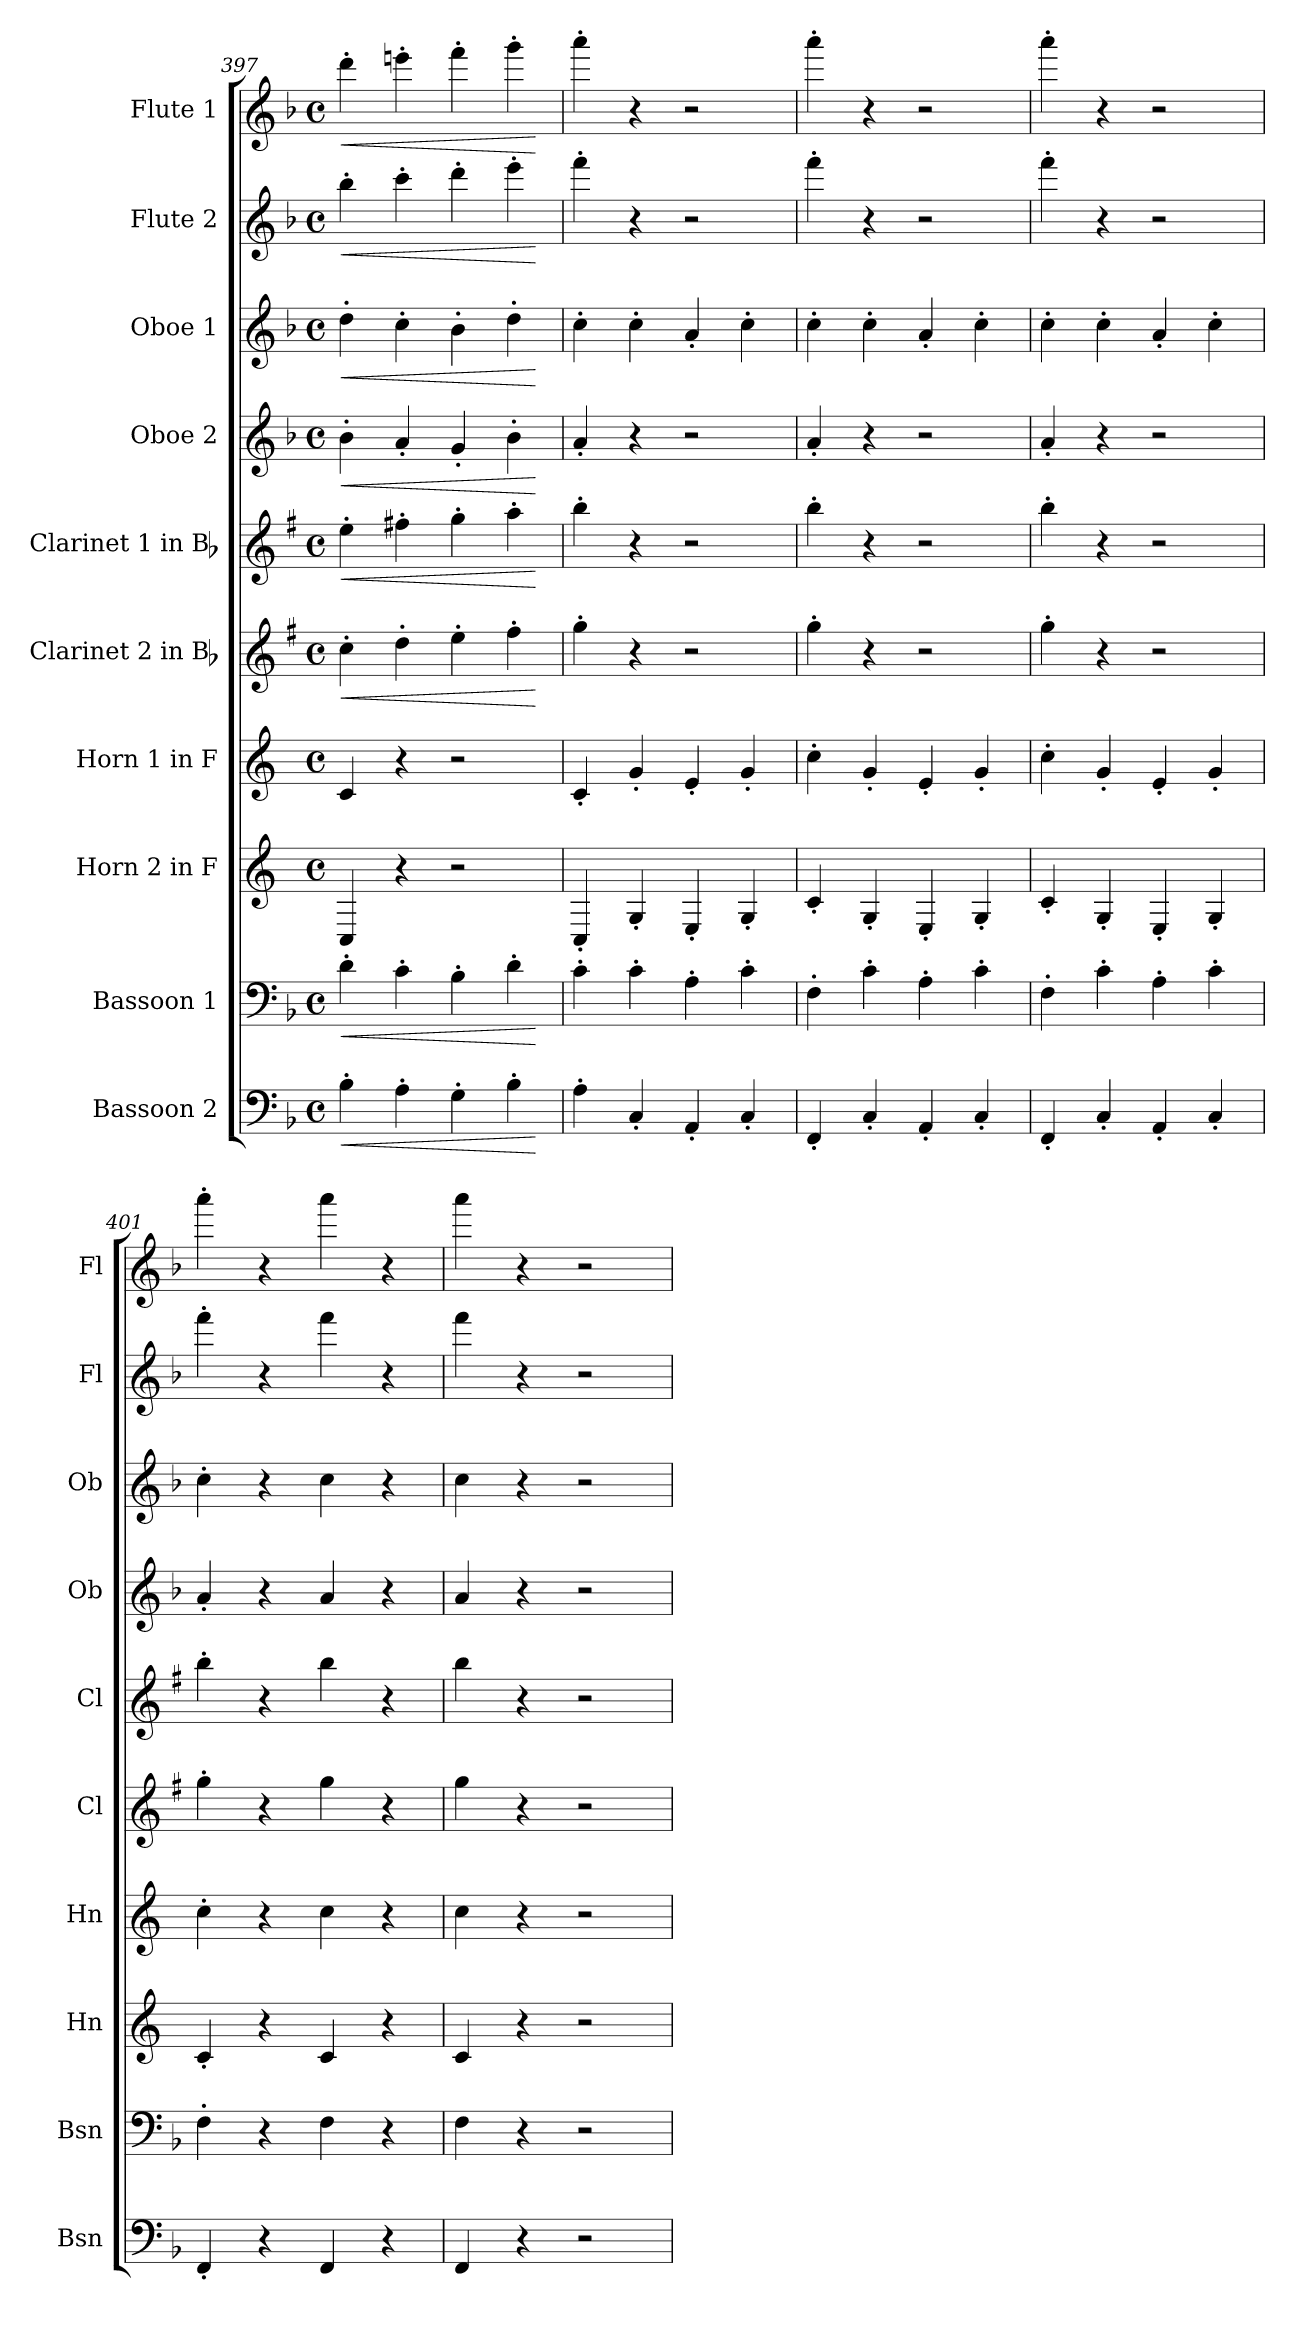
**kern	**dynam	**kern	**dynam	**kern	**kern	**kern	**dynam	**kern	**dynam	**kern	**dynam	**kern	**dynam	**kern	**dynam	**kern	**dynam
*part10	*part10	*part9	*part9	*part8	*part7	*part6	*part6	*part5	*part5	*part4	*part4	*part3	*part3	*part2	*part2	*part1	*part1
*staff10	*staff10	*staff9	*staff9	*staff8	*staff7	*staff6	*staff6	*staff5	*staff5	*staff4	*staff4	*staff3	*staff3	*staff2	*staff2	*staff1	*staff1
*I"Bassoon 2	*	*I"Bassoon 1	*	*I"Horn 2 in F	*I"Horn 1 in F	*I"Clarinet 2 in Bb	*	*I"Clarinet 1 in Bb	*	*I"Oboe 2	*	*I"Oboe 1	*	*I"Flute 2	*	*I"Flute 1	*
*I'Bsn	*	*I'Bsn	*	*I'Hn	*I'Hn	*I'Cl	*	*I'Cl	*	*I'Ob	*	*I'Ob	*	*I'Fl	*	*I'Fl	*
*clefF4	*	*clefF4	*	*clefG2	*clefG2	*clefG2	*	*clefG2	*	*clefG2	*	*clefG2	*	*clefG2	*	*clefG2	*
*	*	*	*	*ITrd4c7	*ITrd4c7	*ITrd1c2	*	*ITrd1c2	*	*	*	*	*	*	*	*	*
*k[b-]	*	*k[b-]	*	*k[b-]	*k[b-]	*k[b-]	*	*k[b-]	*	*k[b-]	*	*k[b-]	*	*k[b-]	*	*k[b-]	*
*M4/4	*	*M4/4	*	*M4/4	*M4/4	*M4/4	*	*M4/4	*	*M4/4	*	*M4/4	*	*M4/4	*	*M4/4	*
*met(c)	*	*met(c)	*	*met(c)	*met(c)	*met(c)	*	*met(c)	*	*met(c)	*	*met(c)	*	*met(c)	*	*met(c)	*
=397	=397	=397	=397	=397	=397	=397	=397	=397	=397	=397	=397	=397	=397	=397	=397	=397	=397
!	!LO:HP:b	!	!LO:HP:b	!	!	!	!LO:HP:b	!	!LO:HP:b	!	!LO:HP:b	!	!LO:HP:b	!	!LO:HP:b	!	!LO:HP:b
4B-'\	<	4d'\	<	4FF/	4F/	4b-'\	<	4dd'\	<	4b-'\	<	4dd'\	<	4bb-'\	<	4ddd'\	<
4A'\	.	4c'\	.	4r	4r	4cc'\	.	4een'\	.	4a'/	.	4cc'\	.	4ccc'\	.	4eeen'\	.
4G'\	.	4B-'\	.	2r	2r	4dd'\	.	4ff'\	.	4g'/	.	4b-'\	.	4ddd'\	.	4fff'\	.
4B-'\	.	4d'\	.	.	.	4ee'\	.	4gg'\	.	4b-'\	.	4dd'\	.	4eee'\	.	4ggg'\	.
.	[	.	[	.	.	.	[	.	[	.	[	.	[	.	[	.	[
!!LO:PB:g=z
=398	=398	=398	=398	=398	=398	=398	=398	=398	=398	=398	=398	=398	=398	=398	=398	=398	=398
4A'\	.	4c'\	.	4FF'/	4F'/	4ff'\	.	4aa'\	.	4a'/	.	4cc'\	.	4fff'\	.	4aaa'\	.
4C'/	.	4c'\	.	4C'/	4c'/	4r	.	4r	.	4r	.	4cc'\	.	4r	.	4r	.
4AA'/	.	4A'\	.	4AA'/	4A'/	2r	.	2r	.	2r	.	4a'/	.	2r	.	2r	.
4C'/	.	4c'\	.	4C'/	4c'/	.	.	.	.	.	.	4cc'\	.	.	.	.	.
=399	=399	=399	=399	=399	=399	=399	=399	=399	=399	=399	=399	=399	=399	=399	=399	=399	=399
4FF'/	.	4F'\	.	4F'/	4f'\	4ff'\	.	4aa'\	.	4a'/	.	4cc'\	.	4fff'\	.	4aaa'\	.
4C'/	.	4c'\	.	4C'/	4c'/	4r	.	4r	.	4r	.	4cc'\	.	4r	.	4r	.
4AA'/	.	4A'\	.	4AA'/	4A'/	2r	.	2r	.	2r	.	4a'/	.	2r	.	2r	.
4C'/	.	4c'\	.	4C'/	4c'/	.	.	.	.	.	.	4cc'\	.	.	.	.	.
=400	=400	=400	=400	=400	=400	=400	=400	=400	=400	=400	=400	=400	=400	=400	=400	=400	=400
4FF'/	.	4F'\	.	4F'/	4f'\	4ff'\	.	4aa'\	.	4a'/	.	4cc'\	.	4fff'\	.	4aaa'\	.
4C'/	.	4c'\	.	4C'/	4c'/	4r	.	4r	.	4r	.	4cc'\	.	4r	.	4r	.
4AA'/	.	4A'\	.	4AA'/	4A'/	2r	.	2r	.	2r	.	4a'/	.	2r	.	2r	.
4C'/	.	4c'\	.	4C'/	4c'/	.	.	.	.	.	.	4cc'\	.	.	.	.	.
=401	=401	=401	=401	=401	=401	=401	=401	=401	=401	=401	=401	=401	=401	=401	=401	=401	=401
4FF'/	.	4F'\	.	4F'/	4f'\	4ff'\	.	4aa'\	.	4a'/	.	4cc'\	.	4fff'\	.	4aaa'\	.
4r	.	4r	.	4r	4r	4r	.	4r	.	4r	.	4r	.	4r	.	4r	.
4FF/	.	4F\	.	4F/	4f\	4ff\	.	4aa\	.	4a/	.	4cc\	.	4fff\	.	4aaa\	.
4r	.	4r	.	4r	4r	4r	.	4r	.	4r	.	4r	.	4r	.	4r	.
=402	=402	=402	=402	=402	=402	=402	=402	=402	=402	=402	=402	=402	=402	=402	=402	=402	=402
4FF/	.	4F\	.	4F/	4f\	4ff\	.	4aa\	.	4a/	.	4cc\	.	4fff\	.	4aaa\	.
4r	.	4r	.	4r	4r	4r	.	4r	.	4r	.	4r	.	4r	.	4r	.
2r	.	2r	.	2r	2r	2r	.	2r	.	2r	.	2r	.	2r	.	2r	.
=	=	=	=	=	=	=	=	=	=	=	=	=	=	=	=	=	=
*-	*-	*-	*-	*-	*-	*-	*-	*-	*-	*-	*-	*-	*-	*-	*-	*-	*-
